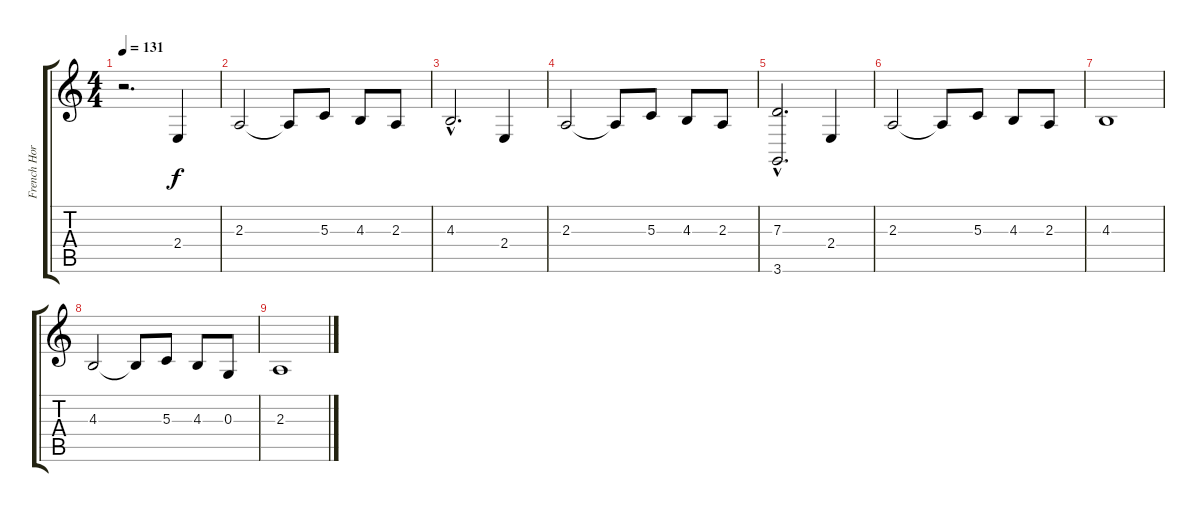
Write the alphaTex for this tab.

\track ("French Horn" "French Hor") {instrument frenchhorn}
\staff {score tabs}
\tuning (E4 B3 G3 D3 A2 E2) {hide}
\ts (4 4)
\tempo 131
\clef g2
\ks c
r.2{d dy f} 2.4.4{volume 16} |
2.3.2 2.3{t}.8 5.3.8 4.3.8 2.3.8 |
4.3{hac}.2{d} 2.4.4 |
2.3.2 2.3{t}.8 5.3.8 4.3.8 2.3.8 |
(7.3{hac} 3.6{hac}).2{d} 2.4.4 |
2.3.2 2.3{t}.8 5.3.8 4.3.8 2.3.8 |
4.3.1 |
4.3.2 4.3{t}.8 5.3.8 4.3.8 0.3.8 |
2.3.1
